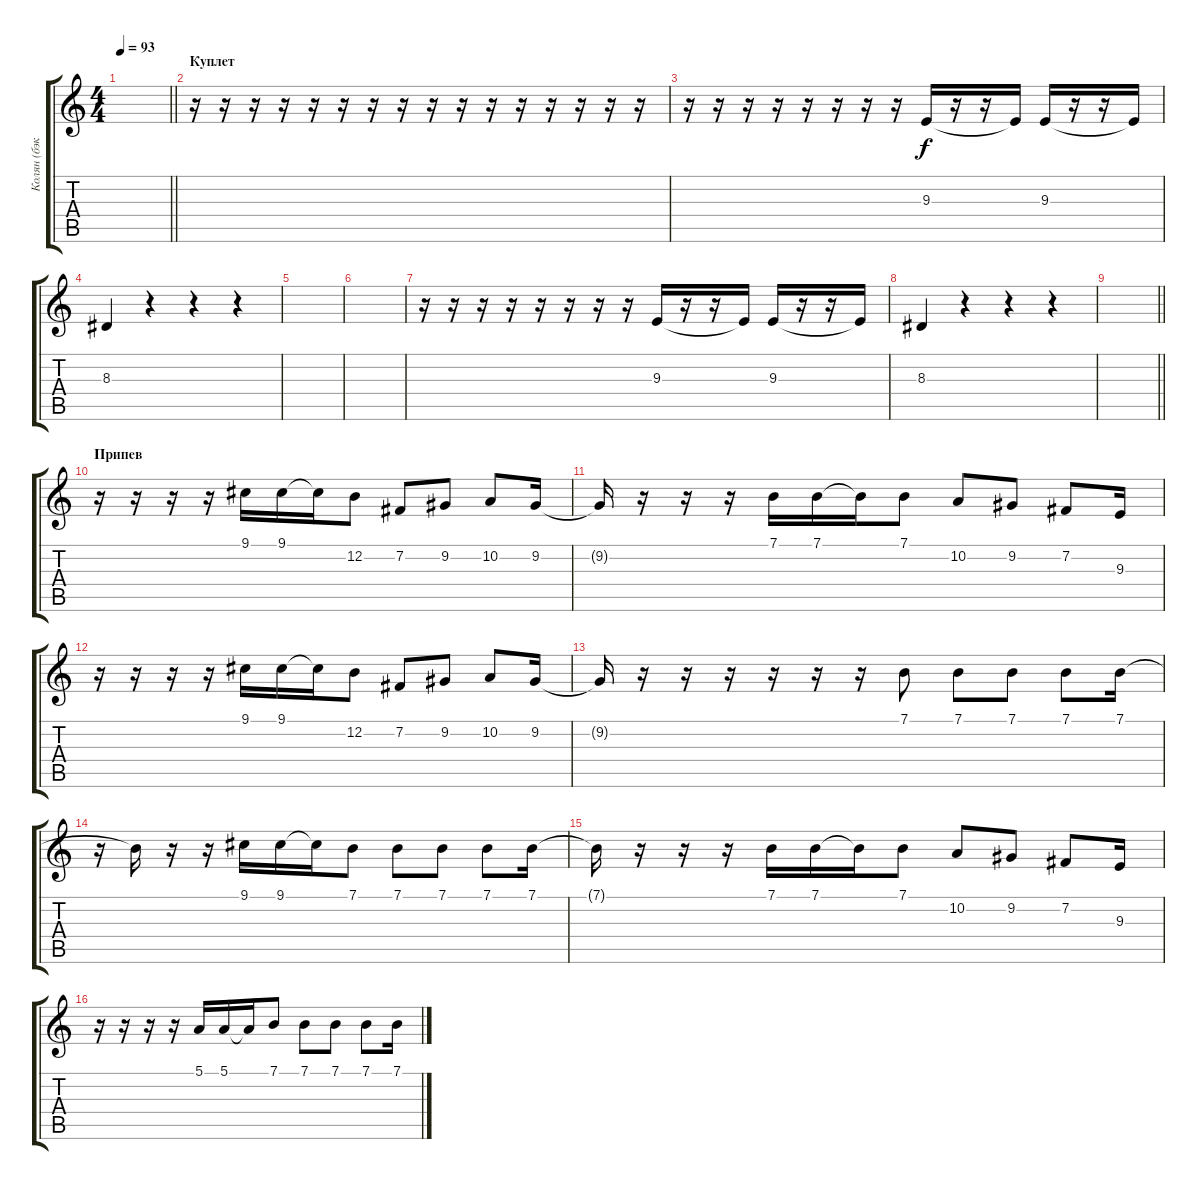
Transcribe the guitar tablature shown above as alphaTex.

\track ("Колян (бэк вокал)" "Колян (бэк") {instrument clarinet}
\staff {score tabs}
\tuning (E4 B3 G3 D3 A2 E2) {hide}
\ts (4 4)
\tempo 93
\clef g2
\barLineRight lightlight
\ks c
|
\section ("" "Куплет")
r.16 r.16 r.16 r.16 r.16 r.16 r.16 r.16 r.16 r.16 r.16 r.16 r.16 r.16 r.16 r.16 |
r.16 r.16 r.16 r.16 r.16 r.16 r.16 r.16 9.3.16 r.16 r.16 9.3{t}.16 9.3.16 r.16 r.16 9.3{t}.16 |
8.3.4 r.4 r.4 r.4 |
|
|
r.16 r.16 r.16 r.16 r.16 r.16 r.16 r.16 9.3.16 r.16 r.16 9.3{t}.16 9.3.16 r.16 r.16 9.3{t}.16 |
8.3.4 r.4 r.4 r.4 |
\barLineRight lightlight
|
\section ("" "Припев")
r.16 r.16 r.16 r.16 9.1.16 9.1.16 9.1{t}.16 12.2.8 7.2.8 9.2.8 10.2.8 9.2.16 |
9.2{t}.16 r.16 r.16 r.16 7.1.16 7.1.16 7.1{t}.16 7.1.8 10.2.8 9.2.8 7.2.8 9.3.16 |
r.16 r.16 r.16 r.16 9.1.16 9.1.16 9.1{t}.16 12.2.8 7.2.8 9.2.8 10.2.8 9.2.16 |
9.2{t}.16 r.16 r.16 r.16 r.16 r.16 r.16 7.1.8 7.1.8 7.1.8 7.1.8 7.1.16 |
r.16 7.1{t}.16 r.16 r.16 9.1.16 9.1.16 9.1{t}.16 7.1.8 7.1.8 7.1.8 7.1.8 7.1.16 |
7.1{t}.16 r.16 r.16 r.16 7.1.16 7.1.16 7.1{t}.16 7.1.8 10.2.8 9.2.8 7.2.8 9.3.16 |
r.16 r.16 r.16 r.16 5.1.16 5.1.16 5.1{t}.16 7.1.8 7.1.8 7.1.8 7.1.8 7.1.16
